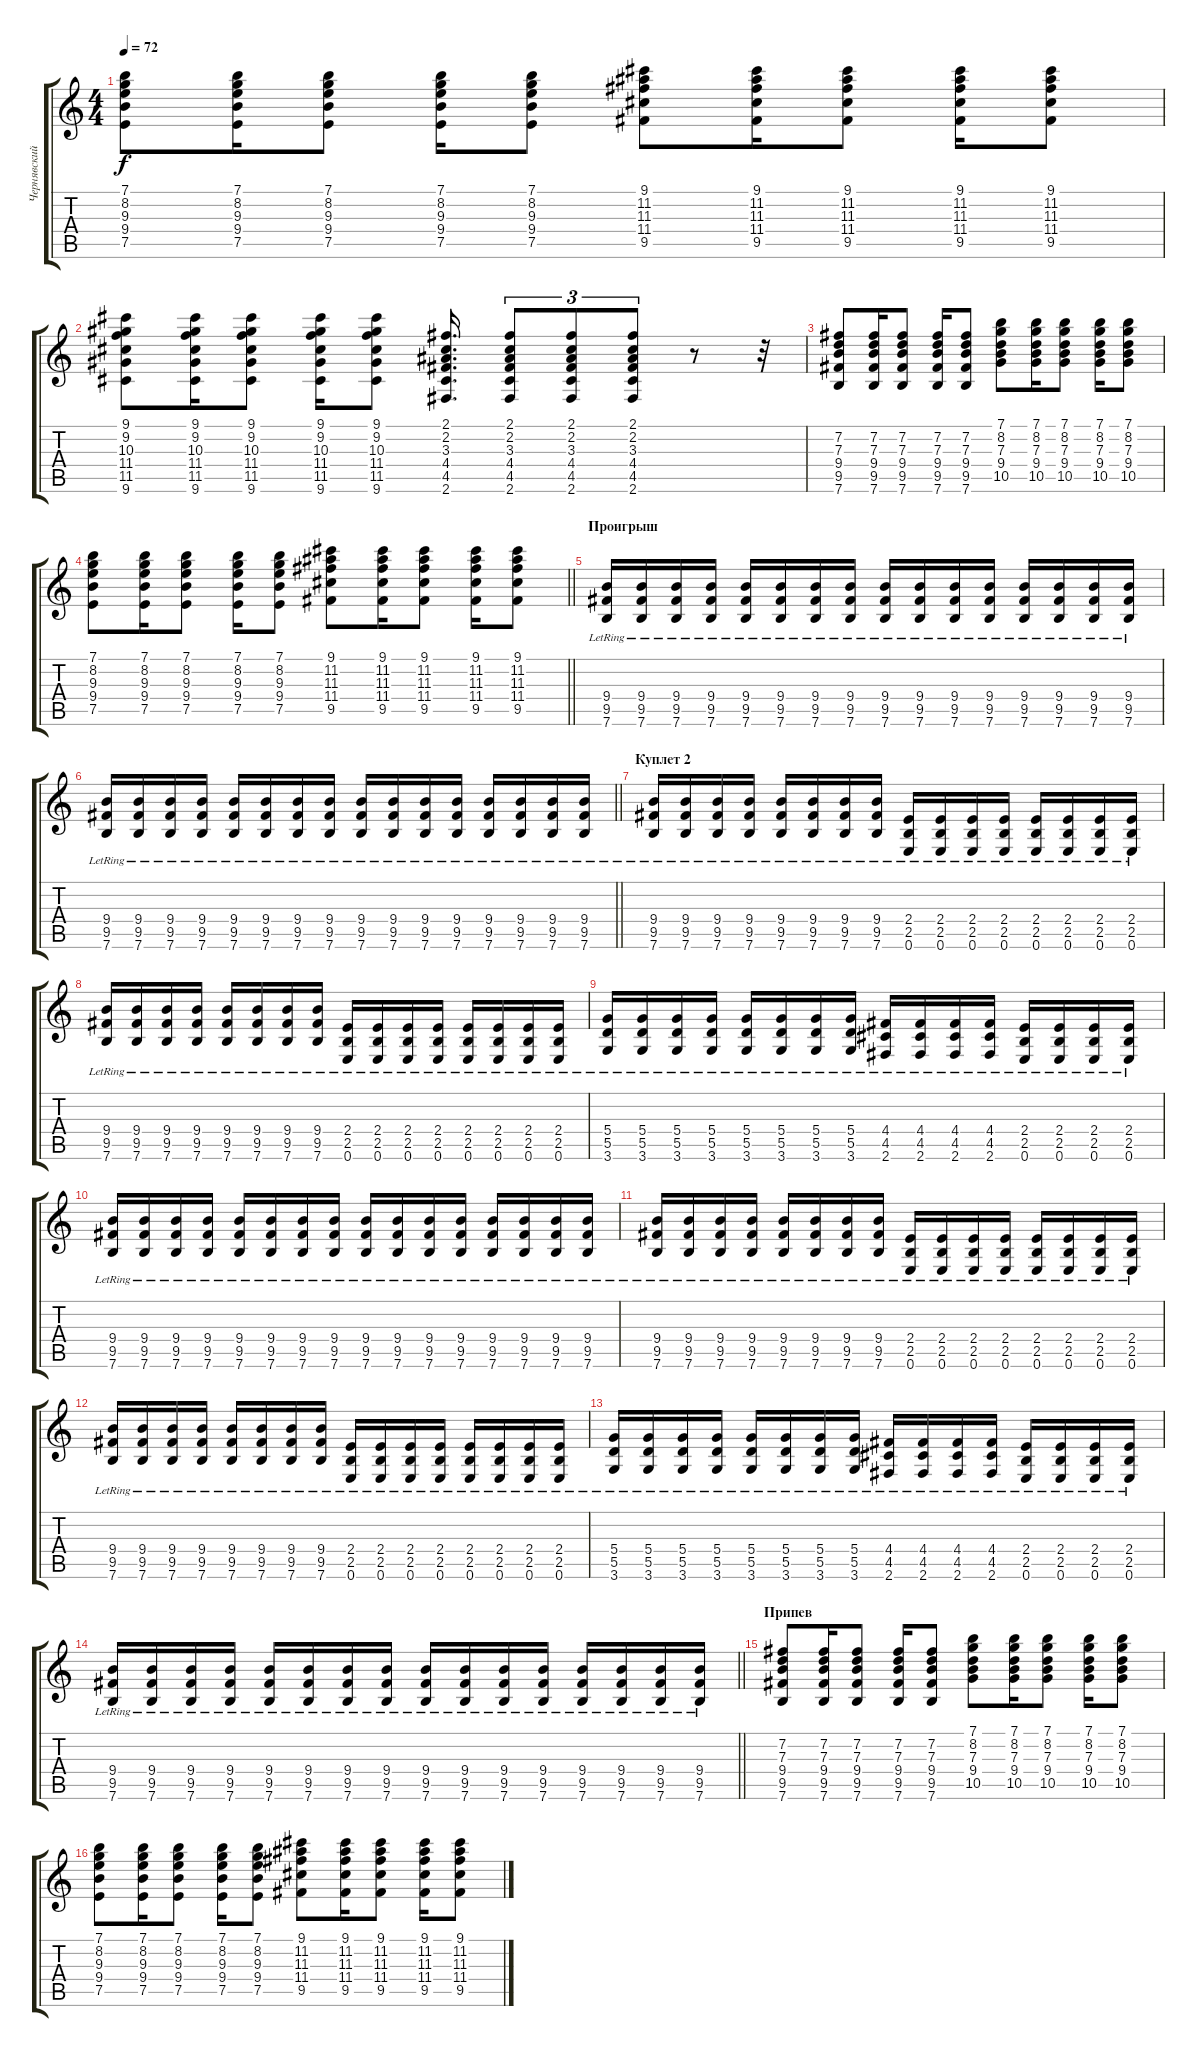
\track ("Чернявский 1" "Чернявский") {instrument electricguitarclean}
\staff {score tabs}
\tuning (E4 B3 G3 D3 A2 E2) {hide}
\ts (4 4)
\tempo 72
\clef g2
\ks c
(7.1 8.2 9.3 9.4 7.5).8{dy f} (7.1 8.2 9.3 9.4 7.5).16 (7.1 8.2 9.3 9.4 7.5).8 (7.1 8.2 9.3 9.4 7.5).16 (7.1 8.2 9.3 9.4 7.5).8 (9.1 11.2 11.3 11.4 9.5).8 (9.1 11.2 11.3 11.4 9.5).16 (9.1 11.2 11.3 11.4 9.5).8 (9.1 11.2 11.3 11.4 9.5).16 (9.1 11.2 11.3 11.4 9.5).8 |
(9.1 9.2 10.3 11.4 11.5 9.6).8 (9.1 9.2 10.3 11.4 11.5 9.6).16 (9.1 9.2 10.3 11.4 11.5 9.6).8 (9.1 9.2 10.3 11.4 11.5 9.6).16 (9.1 9.2 10.3 11.4 11.5 9.6).8 (2.1 2.2 3.3 4.4 4.5 2.6).16{d} (2.1 2.2 3.3 4.4 4.5 2.6).8{tu (3 2)} (2.1 2.2 3.3 4.4 4.5 2.6).8{tu (3 2)} (2.1 2.2 3.3 4.4 4.5 2.6).8{tu (3 2)} r.8 r.32 |
(7.2 7.3 9.4 9.5 7.6).8 (7.2 7.3 9.4 9.5 7.6).16 (7.2 7.3 9.4 9.5 7.6).8 (7.2 7.3 9.4 9.5 7.6).16 (7.2 7.3 9.4 9.5 7.6).8 (7.1 8.2 7.3 9.4 10.5).8 (7.1 8.2 7.3 9.4 10.5).16 (7.1 8.2 7.3 9.4 10.5).8 (7.1 8.2 7.3 9.4 10.5).16 (7.1 8.2 7.3 9.4 10.5).8 |
\barLineRight lightlight
(7.1 8.2 9.3 9.4 7.5).8 (7.1 8.2 9.3 9.4 7.5).16 (7.1 8.2 9.3 9.4 7.5).8 (7.1 8.2 9.3 9.4 7.5).16 (7.1 8.2 9.3 9.4 7.5).8 (9.1 11.2 11.3 11.4 9.5).8 (9.1 11.2 11.3 11.4 9.5).16 (9.1 11.2 11.3 11.4 9.5).8 (9.1 11.2 11.3 11.4 9.5).16 (9.1 11.2 11.3 11.4 9.5).8 |
\section ("" "Проигрыш")
(9.4{lr} 9.5{lr} 7.6{lr}).16 (9.4 9.5 7.6{lr}).16 (9.4{lr} 9.5{lr} 7.6{lr}).16 (9.4 9.5 7.6{lr}).16 (9.4 9.5 7.6{lr}).16 (9.4 9.5 7.6{lr}).16 (9.4{lr} 9.5{lr} 7.6{lr}).16 (9.4 9.5 7.6{lr}).16 (9.4{lr} 9.5{lr} 7.6{lr}).16 (9.4 9.5 7.6{lr}).16 (9.4{lr} 9.5{lr} 7.6{lr}).16 (9.4 9.5 7.6{lr}).16 (9.4 9.5 7.6{lr}).16 (9.4 9.5 7.6{lr}).16 (9.4{lr} 9.5{lr} 7.6{lr}).16 (9.4 9.5 7.6{lr}).16 |
\barLineRight lightlight
(9.4{lr} 9.5{lr} 7.6{lr}).16 (9.4 9.5 7.6{lr}).16 (9.4{lr} 9.5{lr} 7.6{lr}).16 (9.4 9.5 7.6{lr}).16 (9.4 9.5 7.6{lr}).16 (9.4 9.5 7.6{lr}).16 (9.4{lr} 9.5{lr} 7.6{lr}).16 (9.4 9.5 7.6{lr}).16 (9.4{lr} 9.5{lr} 7.6{lr}).16 (9.4 9.5 7.6{lr}).16 (9.4{lr} 9.5{lr} 7.6{lr}).16 (9.4 9.5 7.6{lr}).16 (9.4 9.5 7.6{lr}).16 (9.4 9.5 7.6{lr}).16 (9.4{lr} 9.5{lr} 7.6{lr}).16 (9.4 9.5 7.6{lr}).16 |
\section ("" "Куплет 2")
(9.4 9.5 7.6{lr}).16 (9.4 9.5 7.6{lr}).16 (9.4{lr} 9.5{lr} 7.6{lr}).16 (9.4 9.5 7.6{lr}).16 (9.4 9.5 7.6{lr}).16 (9.4 9.5 7.6{lr}).16 (9.4{lr} 9.5{lr} 7.6{lr}).16 (9.4 9.5 7.6{lr}).16 (2.4 2.5 0.6{lr}).16 (2.4 2.5 0.6{lr}).16 (2.4 2.5{lr} 0.6{lr}).16 (2.4 2.5 0.6{lr}).16 (2.4 2.5 0.6{lr}).16 (2.4 2.5 0.6{lr}).16 (2.4{lr} 2.5{lr} 0.6{lr}).16 (2.4 2.5 0.6{lr}).16 |
(9.4 9.5 7.6{lr}).16 (9.4 9.5 7.6{lr}).16 (9.4{lr} 9.5{lr} 7.6{lr}).16 (9.4 9.5 7.6{lr}).16 (9.4 9.5 7.6{lr}).16 (9.4 9.5 7.6{lr}).16 (9.4{lr} 9.5{lr} 7.6{lr}).16 (9.4 9.5 7.6{lr}).16 (2.4 2.5 0.6{lr}).16 (2.4 2.5 0.6{lr}).16 (2.4 2.5{lr} 0.6{lr}).16 (2.4 2.5 0.6{lr}).16 (2.4 2.5 0.6{lr}).16 (2.4 2.5 0.6{lr}).16 (2.4{lr} 2.5{lr} 0.6{lr}).16 (2.4 2.5 0.6{lr}).16 |
(5.4 5.5 3.6{lr}).16 (5.4 5.5 3.6{lr}).16 (5.4{lr} 5.5{lr} 3.6{lr}).16 (5.4 5.5 3.6{lr}).16 (5.4 5.5 3.6{lr}).16 (5.4 5.5 3.6{lr}).16 (5.4{lr} 5.5{lr} 3.6{lr}).16 (5.4 5.5 3.6{lr}).16 (4.4 4.5 2.6{lr}).16 (4.4 4.5 2.6{lr}).16 (4.4{lr} 4.5{lr} 2.6{lr}).16 (4.4 4.5 2.6{lr}).16 (2.4 2.5 0.6{lr}).16 (2.4 2.5 0.6{lr}).16 (2.4{lr} 2.5{lr} 0.6{lr}).16 (2.4 2.5 0.6{lr}).16 |
(9.4{lr} 9.5{lr} 7.6{lr}).16 (9.4 9.5 7.6{lr}).16 (9.4{lr} 9.5{lr} 7.6{lr}).16 (9.4 9.5 7.6{lr}).16 (9.4 9.5 7.6{lr}).16 (9.4 9.5 7.6{lr}).16 (9.4{lr} 9.5{lr} 7.6{lr}).16 (9.4 9.5 7.6{lr}).16 (9.4{lr} 9.5{lr} 7.6{lr}).16 (9.4 9.5 7.6{lr}).16 (9.4{lr} 9.5{lr} 7.6{lr}).16 (9.4 9.5 7.6{lr}).16 (9.4 9.5 7.6{lr}).16 (9.4 9.5 7.6{lr}).16 (9.4{lr} 9.5{lr} 7.6{lr}).16 (9.4 9.5 7.6{lr}).16 |
(9.4 9.5 7.6{lr}).16 (9.4 9.5 7.6{lr}).16 (9.4{lr} 9.5{lr} 7.6{lr}).16 (9.4 9.5 7.6{lr}).16 (9.4 9.5 7.6{lr}).16 (9.4 9.5 7.6{lr}).16 (9.4{lr} 9.5{lr} 7.6{lr}).16 (9.4 9.5 7.6{lr}).16 (2.4 2.5 0.6{lr}).16 (2.4 2.5 0.6{lr}).16 (2.4 2.5{lr} 0.6{lr}).16 (2.4 2.5 0.6{lr}).16 (2.4 2.5 0.6{lr}).16 (2.4 2.5 0.6{lr}).16 (2.4{lr} 2.5{lr} 0.6{lr}).16 (2.4 2.5 0.6{lr}).16 |
(9.4 9.5 7.6{lr}).16 (9.4 9.5 7.6{lr}).16 (9.4{lr} 9.5{lr} 7.6{lr}).16 (9.4 9.5 7.6{lr}).16 (9.4 9.5 7.6{lr}).16 (9.4 9.5 7.6{lr}).16 (9.4{lr} 9.5{lr} 7.6{lr}).16 (9.4 9.5 7.6{lr}).16 (2.4 2.5 0.6{lr}).16 (2.4 2.5 0.6{lr}).16 (2.4 2.5{lr} 0.6{lr}).16 (2.4 2.5 0.6{lr}).16 (2.4 2.5 0.6{lr}).16 (2.4 2.5 0.6{lr}).16 (2.4{lr} 2.5{lr} 0.6{lr}).16 (2.4 2.5 0.6{lr}).16 |
(5.4 5.5 3.6{lr}).16 (5.4 5.5 3.6{lr}).16 (5.4{lr} 5.5{lr} 3.6{lr}).16 (5.4 5.5 3.6{lr}).16 (5.4 5.5 3.6{lr}).16 (5.4 5.5 3.6{lr}).16 (5.4{lr} 5.5{lr} 3.6{lr}).16 (5.4 5.5 3.6{lr}).16 (4.4 4.5 2.6{lr}).16 (4.4 4.5 2.6{lr}).16 (4.4{lr} 4.5{lr} 2.6{lr}).16 (4.4 4.5 2.6{lr}).16 (2.4 2.5 0.6{lr}).16 (2.4 2.5 0.6{lr}).16 (2.4{lr} 2.5{lr} 0.6{lr}).16 (2.4 2.5 0.6{lr}).16 |
\barLineRight lightlight
(9.4{lr} 9.5{lr} 7.6{lr}).16 (9.4 9.5 7.6{lr}).16 (9.4{lr} 9.5{lr} 7.6{lr}).16 (9.4 9.5 7.6{lr}).16 (9.4 9.5 7.6{lr}).16 (9.4 9.5 7.6{lr}).16 (9.4{lr} 9.5{lr} 7.6{lr}).16 (9.4 9.5 7.6{lr}).16 (9.4{lr} 9.5{lr} 7.6{lr}).16 (9.4 9.5 7.6{lr}).16 (9.4{lr} 9.5{lr} 7.6{lr}).16 (9.4 9.5 7.6{lr}).16 (9.4 9.5 7.6{lr}).16 (9.4 9.5 7.6{lr}).16 (9.4{lr} 9.5{lr} 7.6{lr}).16 (9.4 9.5 7.6{lr}).16 |
\section ("" "Припев")
(7.2 7.3 9.4 9.5 7.6).8 (7.2 7.3 9.4 9.5 7.6).16 (7.2 7.3 9.4 9.5 7.6).8 (7.2 7.3 9.4 9.5 7.6).16 (7.2 7.3 9.4 9.5 7.6).8 (7.1 8.2 7.3 9.4 10.5).8 (7.1 8.2 7.3 9.4 10.5).16 (7.1 8.2 7.3 9.4 10.5).8 (7.1 8.2 7.3 9.4 10.5).16 (7.1 8.2 7.3 9.4 10.5).8 |
(7.1 8.2 9.3 9.4 7.5).8 (7.1 8.2 9.3 9.4 7.5).16 (7.1 8.2 9.3 9.4 7.5).8 (7.1 8.2 9.3 9.4 7.5).16 (7.1 8.2 9.3 9.4 7.5).8 (9.1 11.2 11.3 11.4 9.5).8 (9.1 11.2 11.3 11.4 9.5).16 (9.1 11.2 11.3 11.4 9.5).8 (9.1 11.2 11.3 11.4 9.5).16 (9.1 11.2 11.3 11.4 9.5).8
